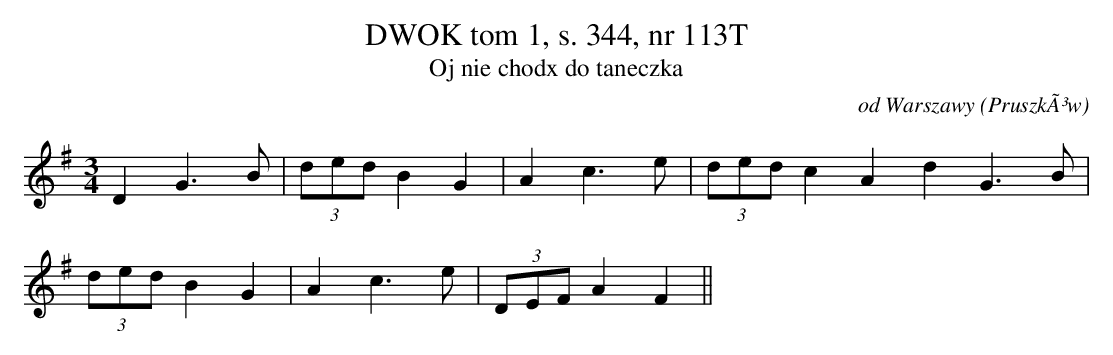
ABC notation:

X:1
T: DWOK tom 1, s. 344, nr 113T
T: Oj nie chodx do taneczka
O: od Warszawy (PruszkÃ³w)
M: 3/4
L: 1/8
K: G
D2G3B | (3dedB2G2 | A2c3e | (3dedc2A2 d2G3B |
(3dedB2G2 | A2c3e | (3DEFA2F2 ||
